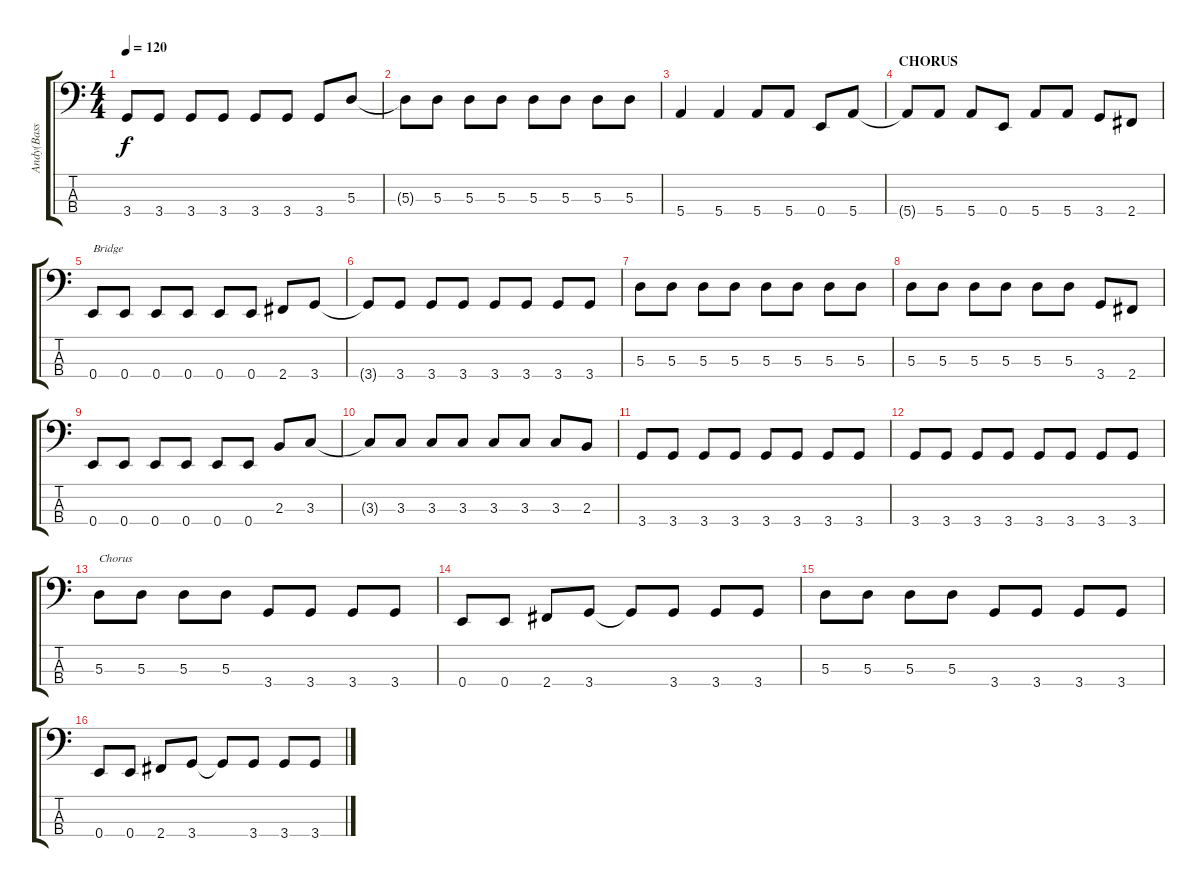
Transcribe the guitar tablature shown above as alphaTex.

\track ("Andy(Bass Guitar)" "Andy(Bass ") {instrument electricbassfinger}
\staff {score tabs}
\tuning (G2 D2 A1 E1) {hide}
\ts (4 4)
\tempo 120
\clef f4
\ks c
3.4.8{dy f} 3.4.8 3.4.8 3.4.8 3.4.8 3.4.8 3.4.8 5.3.8 |
5.3{t}.8 5.3.8 5.3.8 5.3.8 5.3.8 5.3.8 5.3.8 5.3.8 |
5.4.4 5.4.4 5.4.8 5.4.8 0.4.8 5.4.8 |
\section ("" "CHORUS")
5.4{t}.8 5.4.8 5.4.8 0.4.8 5.4.8 5.4.8 3.4.8 2.4.8 |
0.4.8{txt "Bridge"} 0.4.8 0.4.8 0.4.8 0.4.8 0.4.8 2.4.8 3.4.8 |
3.4{t}.8 3.4.8 3.4.8 3.4.8 3.4.8 3.4.8 3.4.8 3.4.8 |
5.3.8 5.3.8 5.3.8 5.3.8 5.3.8 5.3.8 5.3.8 5.3.8 |
5.3.8 5.3.8 5.3.8 5.3.8 5.3.8 5.3.8 3.4.8 2.4.8 |
0.4.8 0.4.8 0.4.8 0.4.8 0.4.8 0.4.8 2.3.8 3.3.8 |
3.3{t}.8 3.3.8 3.3.8 3.3.8 3.3.8 3.3.8 3.3.8 2.3.8 |
3.4.8 3.4.8 3.4.8 3.4.8 3.4.8 3.4.8 3.4.8 3.4.8 |
3.4.8 3.4.8 3.4.8 3.4.8 3.4.8 3.4.8 3.4.8 3.4.8 |
5.3.8{txt "Chorus"} 5.3.8 5.3.8 5.3.8 3.4.8 3.4.8 3.4.8 3.4.8 |
0.4.8 0.4.8 2.4.8 3.4.8 3.4{t}.8 3.4.8 3.4.8 3.4.8 |
5.3.8 5.3.8 5.3.8 5.3.8 3.4.8 3.4.8 3.4.8 3.4.8 |
0.4.8 0.4.8 2.4.8 3.4.8 3.4{t}.8 3.4.8 3.4.8 3.4.8
